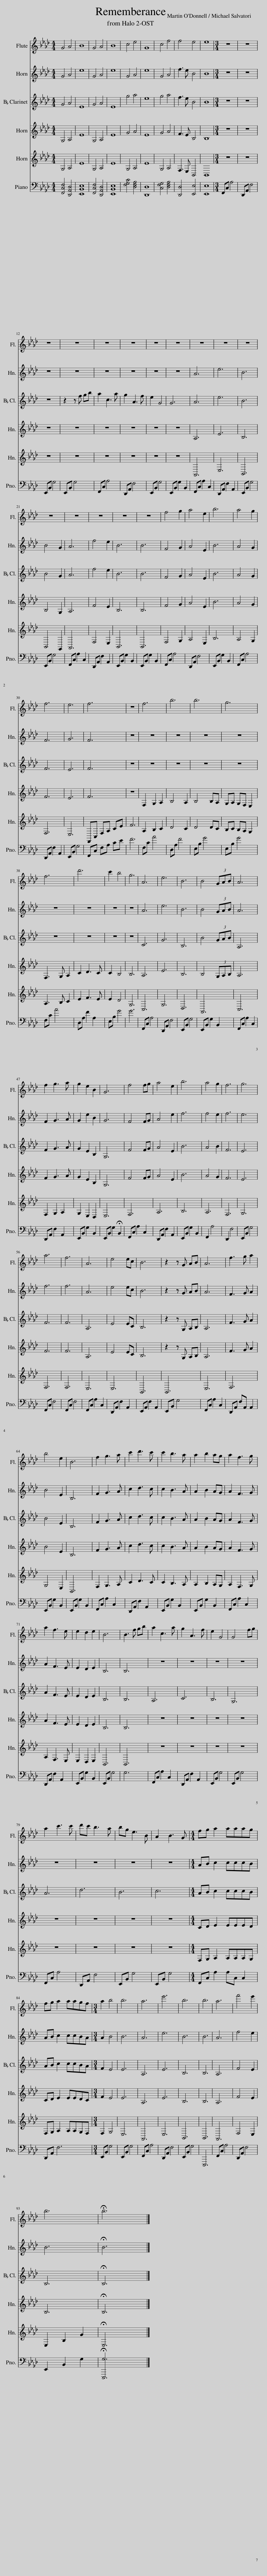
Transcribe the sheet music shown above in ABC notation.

X:1
%%score 1 2 3 4 5 6
L:1/8
M:4/4
I:linebreak $
K:Ab
V:1 treble
V:2 treble transpose=-7
V:3 treble transpose=-2
V:4 treble transpose=-7
V:5 treble transpose=-7
V:6 bass
V:1
 G4 A4 | B8 | G4 A4 | B8 | c4 e4 | %5
 G8 | c4 f4 | f4 e4 | e8 |[M:3/4] z6 | %10
 z6 |$ z6 | z6 | z6 | z6 | %15
 z6 | z6 | z6 | z6 |$ z6 | %20
 z6 | z6 | z6 | z6 | z6 | %25
 f4 g2 | a4 e2 | b6 |$ a4 g2 | f6 | %30
 e6 | f6 | z6 | f6 | b6 | %35
 b6 |$ g6 | f6 | d'6 | c'2 b4 | %40
 g6 | A6 | e6 | B6 |$ B4 (3GAB | %45
 A6 | f2 g3 a | g2 e2 B2 | G6 | f4 fg | %50
 a4 e2 | b6 |$ a4 g2 | f6 | g6 | %55
 a6 | f6 | A6 | e4 ec | B6 | %60
 z2 z G AB |$ A6 | f3 g a2 | b4 e2 | B6 | %65
 f2 g3 a | c'2 d'3 c' | c'2 b3 a |$ a2 b2 ag | a2 f3 g | %70
 a2 f3 e | e2 d2 e2 | B6 | B3 f gb | a2 c3 a |$ %75
 g2 A3 f | e2 G4 | G4 fg | a2 c'3 c' | d'c' b3 a | %80
 bg e3 B | A2 B3 G |$[M:4/4] fg a2 aaag | fg a2 aagf |[M:3/4] a2 b4 | %85
 b6 | a6 | e'6 | b6 |$ b6 | %90
 a6 | f'4 e'2 | b6 | !fermata!b6 |] %94
V:2
 =d4 e4 | b8 | =d4 e4 | b8 | =d4 e4 | %5
 b8 | =d4 e4 | c'3 b f4 | f8 |[M:3/4] z6 | %10
 z6 |$ z6 | z6 | z6 | z6 | %15
 z6 | z6 | e6 | b6 |$ f6 | %20
 f4 =d2 | e6 | c'4 b2 | f6 | f6 | %25
 c4 =d2 | e4 B2 | f6 |$ e4 =d2 | c6 | %30
 =d6 | c6 | z6 | z6 | z6 | %35
 z6 |$ z6 | z6 | z6 | z6 | %40
 z6 | e6 | b6 | f6 |$ f4 (3=def | %45
 e6 | c2 =d3 e | =d2 b2 f2 | =d6 | c4 c=d | %50
 e4 b2 | c'6 |$ c'4 b2 | c'6 | b6 | %55
 c'6 | c'6 | e6 | b4 bg | f6 | %60
 z2 z =d ef |$ e6 | c3 =d e2 | f4 B2 | F6 | %65
 c2 =d3 e | g2 a3 g | g2 f3 e |$ e2 f2 e=d | e2 c3 =d | %70
 e2 c3 B | B2 A2 B2 | F6 | F6 | z6 |$ %75
 z6 | z6 | z6 | z6 | z6 | %80
 z6 | z6 |$[M:4/4] ef g2 gggf | ef g2 ggfe |[M:3/4] e2 f4 | %85
 f6 | e6 | b6 | f6 |$ f6 | %90
 e6 | c'4 b2 | f6 | !fermata!f6 |] %94
V:3
 =A4 B4 | F8 | =A4 B4 | F8 | =a4 b4 | %5
 f8 | =a4 b4 | g3 f c4 | c8 |[M:3/4] z6 | %10
 z6 |$ z6 | z2 z g =ac' | b2 =d3 b | =a2 B3 g | %15
 f2 =A4 | =A6 | B6 | f6 |$ c6 | %20
 c4 =A2 | B6 | g4 f2 | c6 | c6 | %25
 G4 =A2 | B4 F2 | c6 |$ B4 =A2 | G6 | %30
 F6 | G6 | z6 | z6 | z6 | %35
 z6 |$ z6 | z6 | z6 | z6 | %40
 z6 | =D6 | =A6 | C6 |$ c4 (3=ABc | %45
 B,6 | G2 =A3 B | =A2 F2 C2 | =A,6 | G4 G=A | %50
 B4 F2 | c6 |$ B4 c2 | G6 | F6 | %55
 G6 | G6 | B,6 | F4 F=D | C6 | %60
 z2 z =A, B,C |$ B,6 | G3 =A B2 | c4 F2 | C6 | %65
 G2 =A3 B | =d2 e3 d | =d2 c3 B |$ B2 c2 B=A | B2 G3 =A | %70
 B2 G3 F | F2 E2 F2 | C6 | C6 | B,6 |$ %75
 =D6 | C6 | =A,6 | B6 | e6 | %80
 c6 | =d6 |$[M:4/4] Bc =d2 dddc | Bc =d2 ddcB |[M:3/4] G2 F4 | %85
 F6 | B,6 | F6 | C6 |$ C6 | %90
 B,6 | G4 F2 | C6 | !fermata!C6 |] %94
V:4
 =D4 E4 | B8 | =D4 E4 | B8 | =d4 e4 | %5
 B8 | =d4 e4 | c3 B F4 | F8 |[M:3/4] z6 | %10
 z6 |$ z6 | z6 | z6 | z6 | %15
 z6 | z6 | E6 | B6 |$ F6 | %20
 F4 =D2 | E6 | c4 B2 | F6 | F6 | %25
 c4 =d2 | e4 B2 | f6 |$ e4 =d2 | c6 | %30
 B6 | c6 | z6 | C2 =D2 E2 | F4 E2 | %35
 F4 FE |$ =DE DC B,2 | C3 =D E2 | G2 A3 G | G2 F4 | %40
 F6 | E6 | B6 | F6 |$ F4 (3=DEF | %45
 E6 | c2 =d3 e | =d2 B2 F2 | =D6 | c4 c=d | %50
 e4 B2 | f6 |$ e4 =d2 | c6 | B6 | %55
 c6 | c6 | E6 | B4 BG | F6 | %60
 z2 z =D EF |$ E6 | c3 =d e2 | f4 B2 | F6 | %65
 c2 =d3 e | g2 a3 g | g2 f3 e |$ e2 f2 e=d | e2 c3 =d | %70
 e2 c3 B | B2 A2 B2 | F6 | F6 | z6 |$ %75
 z6 | z6 | z6 | z6 | z6 | %80
 z6 | z6 |$[M:4/4] GA B2 BBBA | GA B2 BBAG |[M:3/4] c2 B4 | %85
 B6 | E6 | B6 | F6 |$ F6 | %90
 E6 | c4 B2 | F6 | !fermata!F6 |] %94
V:5
 =D4 E4 | B8 | =D4 E4 | B8 | =D4 E4 | %5
 B8 | =D4 E4 | C3 B, F,4 | F,8 |[M:3/4] z6 | %10
 z6 |$ z6 | z6 | z6 | z6 | %15
 z6 | z6 | E,6 | B,6 |$ F,6 | %20
 F,4 =D,2 | E,6 | C4 B,2 | F,6 | F,6 | %25
 C4 =D2 | E4 B,2 | F6 |$ E4 =D2 | C6 | %30
 B,6 | C,G, CE GB | c6 | E2 F2 G2 | A4 G2 | %35
 A4 AG |$ FG FE =D2 | E3 F G2 | B2 c3 B | B2 A4 | %40
 =D6 | G,6 | =D6 | A,6 |$ E,6 | %45
 G,6 | C2 =D2 E2 | =D2 B,2 A,2 | B,6 | C6 | %50
 E6 | F6 |$ E6 | C6 | =D6 | %55
 C6 | C6 | B,6 | B,6 | F,6 | %60
 F,6 |$ B,6 | C6 | =D4 B,2 | F,6 | %65
 C2 =D3 E | G2 A3 G | G2 F3 E |$ E2 F2 E=D | E2 C3 =D | %70
 E2 C3 B, | B,2 A,2 B,2 | F,6 | F,6 | z6 |$ %75
 z6 | z6 | z6 | z6 | z6 | %80
 z6 | z6 |$[M:4/4] C=D E2 EEED | C=D E2 EEDC |[M:3/4] C2 =D4 | %85
 B,6 | E,6 | B,6 | F,6 |$ F,6 | %90
 E,6 | C4 B,2 | B,2 F2 =d2 | !fermata!B,6 |] %94
V:6
 [F,,C,F,]4 [D,,A,,D,]4 | [E,,B,,E,]8 | [F,,C,F,]4 [D,,A,,D,]4 | [E,,B,,E,]8 | [F,G,C]4 [D,F,A,]4 | %5
 [D,,D,]8 | [C,F,G,]4 [D,F,A,]4 | [D,,D,]4 [E,,E,]4 | [E,,E,]8 |[M:3/4] F,,C, A,4 | %10
 D,,A,, F,4 |$ E,,B,, G,4 | E,,B,, G,4 | F,,C, A,4 | D,,A,, F,4 | %15
 E,,B,, G,4 | E,,B,, G,2 B,,2 | F,,C, A,2 C,2 | D,,A,, F,2 A,,2 |$ E,,B,, G,4 | %20
 E,,B,, G,4 | F,,C, A,2 C,2 | D,,A,, F,2 A,,2 | E,,B,, G,2 B,,2 | E,,B,, G,2 B,,2 | %25
 F,,C, A,4 | D,,A,, F,4 | E,,B,, G,2 B,,2 |$ F,,C, A,4 | D,,A,, F,2 A,,2 | %30
 E,,B,, G,4 | F,,C, F,A, CE | F6 | F,C A4 | D,A, F4 | %35
 E,B, G4 |$ E,B, G4 | F,C A4 | D,A, F2 A,2 | E,B, G4 | %40
 G6 | F,,C, A,4 | D,,A,, F,4 | E,,B,, G,4 |$ E,,B,, G,2 B,,2 | %45
 F,,C, A,2 C,2 | D,,A,, F,2 A,,2 | E,,B,, G,2 B,,2 | E,,B,, G,2 !fermata!B,,2 | F,,C, A,2 C,2 | %50
 D,,A,, F,2 A,,2 | E,,B,, G,2 B,,2 |$ F,,2 A,4 | D,,2 F,4 | E,,B,, G,4 | %55
 F,,C, F,4 | F,,C, F,4 | F,,C, A,2 C,2 | D,,A,, F,2 A,,2 | E,,A,, F,2 A,,2 | %60
 E,,B,, G,4 |$ F,,C, A,2 C,2 | D,,A,, F,A,, A,,2 | E,,B,, G,2 B,,2 | E,,B,, G,2 B,,2 | %65
 F,,C, A,2 C,2 | D,,A,, F,2 A,,2 | E,,B,, G,2 B,,2 |$ E,,B,, G,2 B,,2 | F,,C, A,2 C,2 | %70
 D,,A,, F,2 A,,2 | E,,B,, G,2 B,,2 | E,,B,, G,4 | G,6 | F,,C, A,2 C,2 |$ %75
 D,,A,, F,2 A,,2 | E,,B,, G,4 | E,,B,, G,4 | F,,C, A,4 | D,,A,, F,4 | %80
 E,,B,, G,4 | E,,B,, G,4 |$[M:4/4] F,,C, A,2 A,C, C,2 | D,,A,, F,6 |[M:3/4] E,,B,, G,4 | %85
 E,,B,, G,4 | F,,C, A,4 | D,,A,, F,4 | E,,B,, G,4 |$ E,,,6 | %90
 F,,C, A,4 | D,,A,, F,4 | E,,2 B,,2 G,2 | !fermata![E,,,G,]6 |] %94
